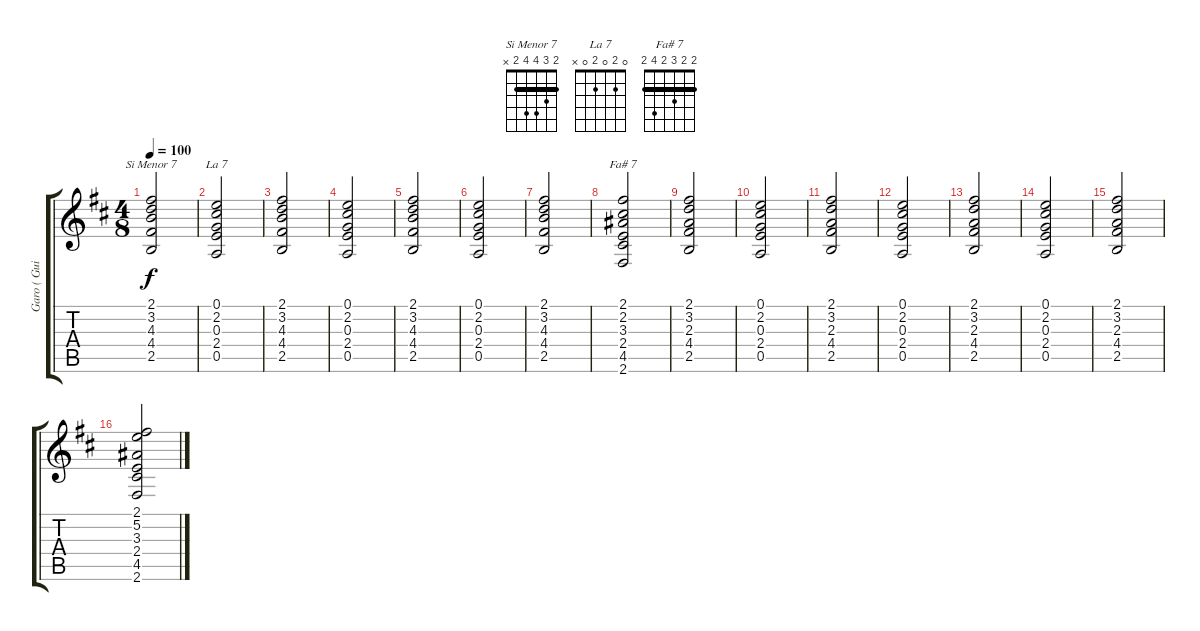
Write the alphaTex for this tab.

\track ("Garo ( Guitarra Ritmica)" "Garo ( Gui") {instrument acousticguitarnylon}
\staff {score tabs}
\tuning (E4 B3 G3 D3 A2 E2) {hide}
\chord ("Si Menor 7" 2 3 4 4 2 x) {barre 2}
\chord ("La 7" 0 2 0 2 0 x)
\chord ("Fa# 7" 2 2 3 2 4 2) {barre 2}
\ts (4 8)
\tempo 100
\clef g2
\ks bminor
(2.1 3.2 4.3 4.4 2.5).2{ch "Si Menor 7" dy f} |
(0.1 2.2 0.3 2.4 0.5).2{ch "La 7"} |
(2.1 3.2 4.3 4.4 2.5).2 |
(0.1 2.2 0.3 2.4 0.5).2 |
(2.1 3.2 4.3 4.4 2.5).2 |
(0.1 2.2 0.3 2.4 0.5).2 |
(2.1 3.2 4.3 4.4 2.5).2 |
(2.1 2.2 3.3 2.4 4.5 2.6).2{ch "Fa# 7"} |
(2.1 3.2 2.3 4.4 2.5).2 |
(0.1 2.2 0.3 2.4 0.5).2 |
(2.1 3.2 2.3 4.4 2.5).2 |
(0.1 2.2 0.3 2.4 0.5).2 |
(2.1 3.2 2.3 4.4 2.5).2 |
(0.1 2.2 0.3 2.4 0.5).2 |
(2.1 3.2 2.3 4.4 2.5).2 |
(2.1 5.2 3.3 2.4 4.5 2.6).2
